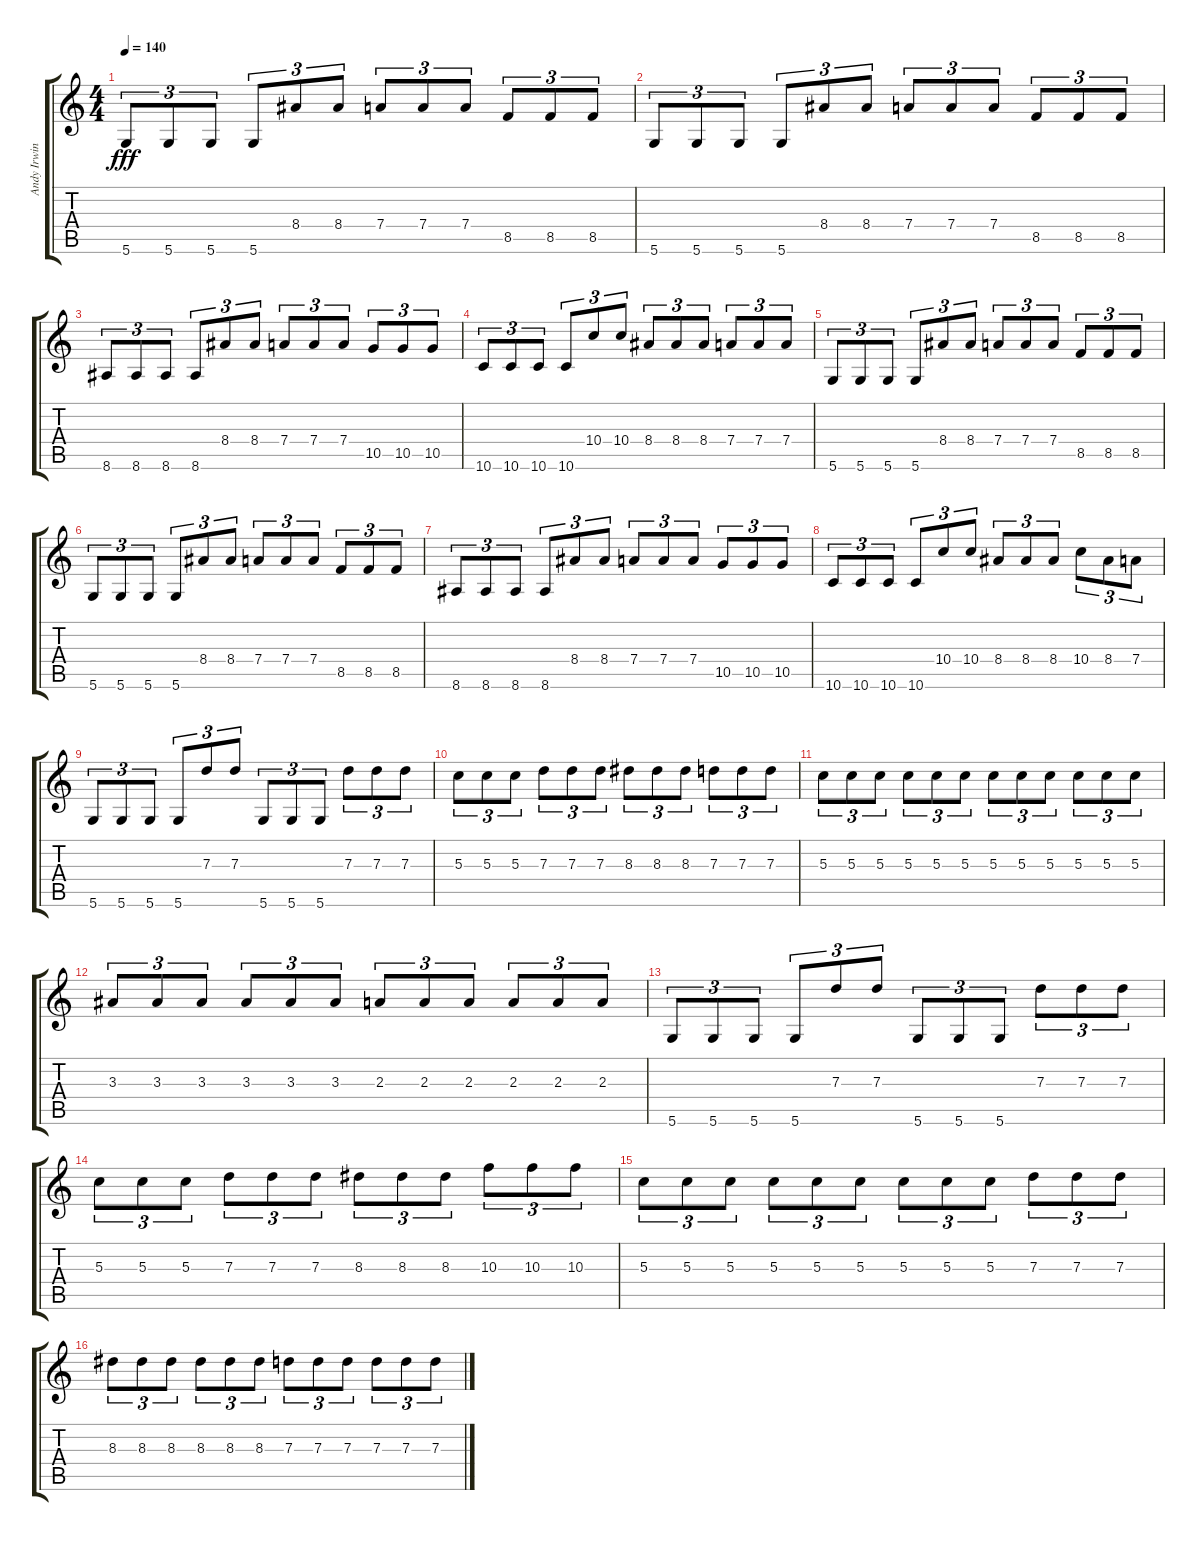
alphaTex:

\track ("Andy Irwin" "Andy Irwin") {instrument distortionguitar}
\staff {score tabs}
\tuning (E4 B3 G3 D3 A2 D2) {hide}
\ts (4 4)
\tempo 140
\clef g2
\ks c
5.6.8{tu (3 2) dy fff} 5.6.8{tu (3 2)} 5.6.8{tu (3 2)} 5.6.8{tu (3 2)} 8.4.8{tu (3 2)} 8.4.8{tu (3 2)} 7.4.8{tu (3 2)} 7.4.8{tu (3 2)} 7.4.8{tu (3 2)} 8.5.8{tu (3 2)} 8.5.8{tu (3 2)} 8.5.8{tu (3 2)} |
5.6.8{tu (3 2)} 5.6.8{tu (3 2)} 5.6.8{tu (3 2)} 5.6.8{tu (3 2)} 8.4.8{tu (3 2)} 8.4.8{tu (3 2)} 7.4.8{tu (3 2)} 7.4.8{tu (3 2)} 7.4.8{tu (3 2)} 8.5.8{tu (3 2)} 8.5.8{tu (3 2)} 8.5.8{tu (3 2)} |
8.6.8{tu (3 2)} 8.6.8{tu (3 2)} 8.6.8{tu (3 2)} 8.6.8{tu (3 2)} 8.4.8{tu (3 2)} 8.4.8{tu (3 2)} 7.4.8{tu (3 2)} 7.4.8{tu (3 2)} 7.4.8{tu (3 2)} 10.5.8{tu (3 2)} 10.5.8{tu (3 2)} 10.5.8{tu (3 2)} |
10.6.8{tu (3 2)} 10.6.8{tu (3 2)} 10.6.8{tu (3 2)} 10.6.8{tu (3 2)} 10.4.8{tu (3 2)} 10.4.8{tu (3 2)} 8.4.8{tu (3 2)} 8.4.8{tu (3 2)} 8.4.8{tu (3 2)} 7.4.8{tu (3 2)} 7.4.8{tu (3 2)} 7.4.8{tu (3 2)} |
5.6.8{tu (3 2)} 5.6.8{tu (3 2)} 5.6.8{tu (3 2)} 5.6.8{tu (3 2)} 8.4.8{tu (3 2)} 8.4.8{tu (3 2)} 7.4.8{tu (3 2)} 7.4.8{tu (3 2)} 7.4.8{tu (3 2)} 8.5.8{tu (3 2)} 8.5.8{tu (3 2)} 8.5.8{tu (3 2)} |
5.6.8{tu (3 2)} 5.6.8{tu (3 2)} 5.6.8{tu (3 2)} 5.6.8{tu (3 2)} 8.4.8{tu (3 2)} 8.4.8{tu (3 2)} 7.4.8{tu (3 2)} 7.4.8{tu (3 2)} 7.4.8{tu (3 2)} 8.5.8{tu (3 2)} 8.5.8{tu (3 2)} 8.5.8{tu (3 2)} |
8.6.8{tu (3 2)} 8.6.8{tu (3 2)} 8.6.8{tu (3 2)} 8.6.8{tu (3 2)} 8.4.8{tu (3 2)} 8.4.8{tu (3 2)} 7.4.8{tu (3 2)} 7.4.8{tu (3 2)} 7.4.8{tu (3 2)} 10.5.8{tu (3 2)} 10.5.8{tu (3 2)} 10.5.8{tu (3 2)} |
10.6.8{tu (3 2)} 10.6.8{tu (3 2)} 10.6.8{tu (3 2)} 10.6.8{tu (3 2)} 10.4.8{tu (3 2)} 10.4.8{tu (3 2)} 8.4.8{tu (3 2)} 8.4.8{tu (3 2)} 8.4.8{tu (3 2)} 10.4.8{tu (3 2)} 8.4.8{tu (3 2)} 7.4.8{tu (3 2)} |
5.6.8{tu (3 2)} 5.6.8{tu (3 2)} 5.6.8{tu (3 2)} 5.6.8{tu (3 2)} 7.3.8{tu (3 2)} 7.3.8{tu (3 2)} 5.6.8{tu (3 2)} 5.6.8{tu (3 2)} 5.6.8{tu (3 2)} 7.3.8{tu (3 2)} 7.3.8{tu (3 2)} 7.3.8{tu (3 2)} |
5.3.8{tu (3 2)} 5.3.8{tu (3 2)} 5.3.8{tu (3 2)} 7.3.8{tu (3 2)} 7.3.8{tu (3 2)} 7.3.8{tu (3 2)} 8.3.8{tu (3 2)} 8.3.8{tu (3 2)} 8.3.8{tu (3 2)} 7.3.8{tu (3 2)} 7.3.8{tu (3 2)} 7.3.8{tu (3 2)} |
5.3.8{tu (3 2)} 5.3.8{tu (3 2)} 5.3.8{tu (3 2)} 5.3.8{tu (3 2)} 5.3.8{tu (3 2)} 5.3.8{tu (3 2)} 5.3.8{tu (3 2)} 5.3.8{tu (3 2)} 5.3.8{tu (3 2)} 5.3.8{tu (3 2)} 5.3.8{tu (3 2)} 5.3.8{tu (3 2)} |
3.3.8{tu (3 2)} 3.3.8{tu (3 2)} 3.3.8{tu (3 2)} 3.3.8{tu (3 2)} 3.3.8{tu (3 2)} 3.3.8{tu (3 2)} 2.3.8{tu (3 2)} 2.3.8{tu (3 2)} 2.3.8{tu (3 2)} 2.3.8{tu (3 2)} 2.3.8{tu (3 2)} 2.3.8{tu (3 2)} |
5.6.8{tu (3 2)} 5.6.8{tu (3 2)} 5.6.8{tu (3 2)} 5.6.8{tu (3 2)} 7.3.8{tu (3 2)} 7.3.8{tu (3 2)} 5.6.8{tu (3 2)} 5.6.8{tu (3 2)} 5.6.8{tu (3 2)} 7.3.8{tu (3 2)} 7.3.8{tu (3 2)} 7.3.8{tu (3 2)} |
5.3.8{tu (3 2)} 5.3.8{tu (3 2)} 5.3.8{tu (3 2)} 7.3.8{tu (3 2)} 7.3.8{tu (3 2)} 7.3.8{tu (3 2)} 8.3.8{tu (3 2)} 8.3.8{tu (3 2)} 8.3.8{tu (3 2)} 10.3.8{tu (3 2)} 10.3.8{tu (3 2)} 10.3.8{tu (3 2)} |
5.3.8{tu (3 2)} 5.3.8{tu (3 2)} 5.3.8{tu (3 2)} 5.3.8{tu (3 2)} 5.3.8{tu (3 2)} 5.3.8{tu (3 2)} 5.3.8{tu (3 2)} 5.3.8{tu (3 2)} 5.3.8{tu (3 2)} 7.3.8{tu (3 2)} 7.3.8{tu (3 2)} 7.3.8{tu (3 2)} |
8.3.8{tu (3 2)} 8.3.8{tu (3 2)} 8.3.8{tu (3 2)} 8.3.8{tu (3 2)} 8.3.8{tu (3 2)} 8.3.8{tu (3 2)} 7.3.8{tu (3 2)} 7.3.8{tu (3 2)} 7.3.8{tu (3 2)} 7.3.8{tu (3 2)} 7.3.8{tu (3 2)} 7.3.8{tu (3 2)}
